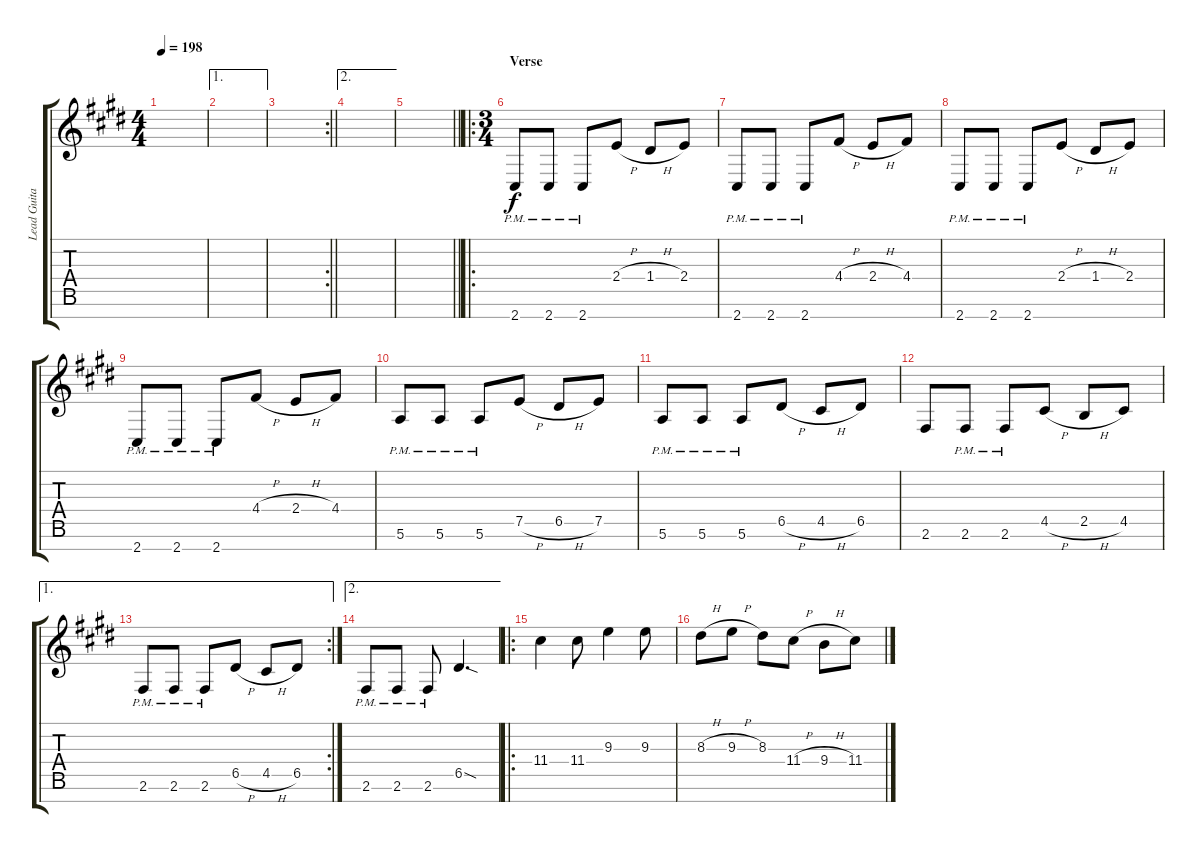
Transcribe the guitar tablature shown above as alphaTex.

\track ("Lead Guitar" "Lead Guita") {instrument distortionguitar}
\staff {score tabs}
\tuning (E4 B3 G3 D3 A2 E2 B1) {hide}
\ts (4 4)
\tempo 198
\clef g2
\ks e
|
\ae 1
|
\rc 2
\barLineRight lightlight
|
\ae 2
|
\barLineRight lightlight
|
\ro
\ts (3 4)
\section ("" "Verse")
2.7{pm}.8 2.7{pm}.8 2.7{pm}.8 2.4{h}.8 1.4{h}.8 2.4.8 |
2.7{pm}.8 2.7{pm}.8 2.7{pm}.8 4.4{h}.8 2.4{h}.8 4.4.8 |
2.7{pm}.8 2.7{pm}.8 2.7{pm}.8 2.4{h}.8 1.4{h}.8 2.4.8 |
2.7{pm}.8 2.7{pm}.8 2.7{pm}.8 4.4{h}.8 2.4{h}.8 4.4.8 |
5.6{pm}.8 5.6{pm}.8 5.6{pm}.8 7.5{h}.8 6.5{h}.8 7.5.8 |
5.6{pm}.8 5.6{pm}.8 5.6{pm}.8 6.5{h}.8 4.5{h}.8 6.5.8 |
2.6.8 2.6{pm}.8 2.6{pm}.8 4.5{h}.8 2.5{h}.8 4.5.8 |
\ae 1
\rc 2
2.6{pm}.8 2.6{pm}.8 2.6{pm}.8 6.5{h}.8 4.5{h}.8 6.5.8 |
\ae 2
2.6{pm}.8 2.6{pm}.8 2.6{pm}.8 6.5{sod}.4{d} |
\ro
11.4.4 11.4.8 9.3.4 9.3.8 |
8.3{h}.8 9.3{h}.8 8.3.8 11.4{h}.8 9.4{h}.8 11.4.8
